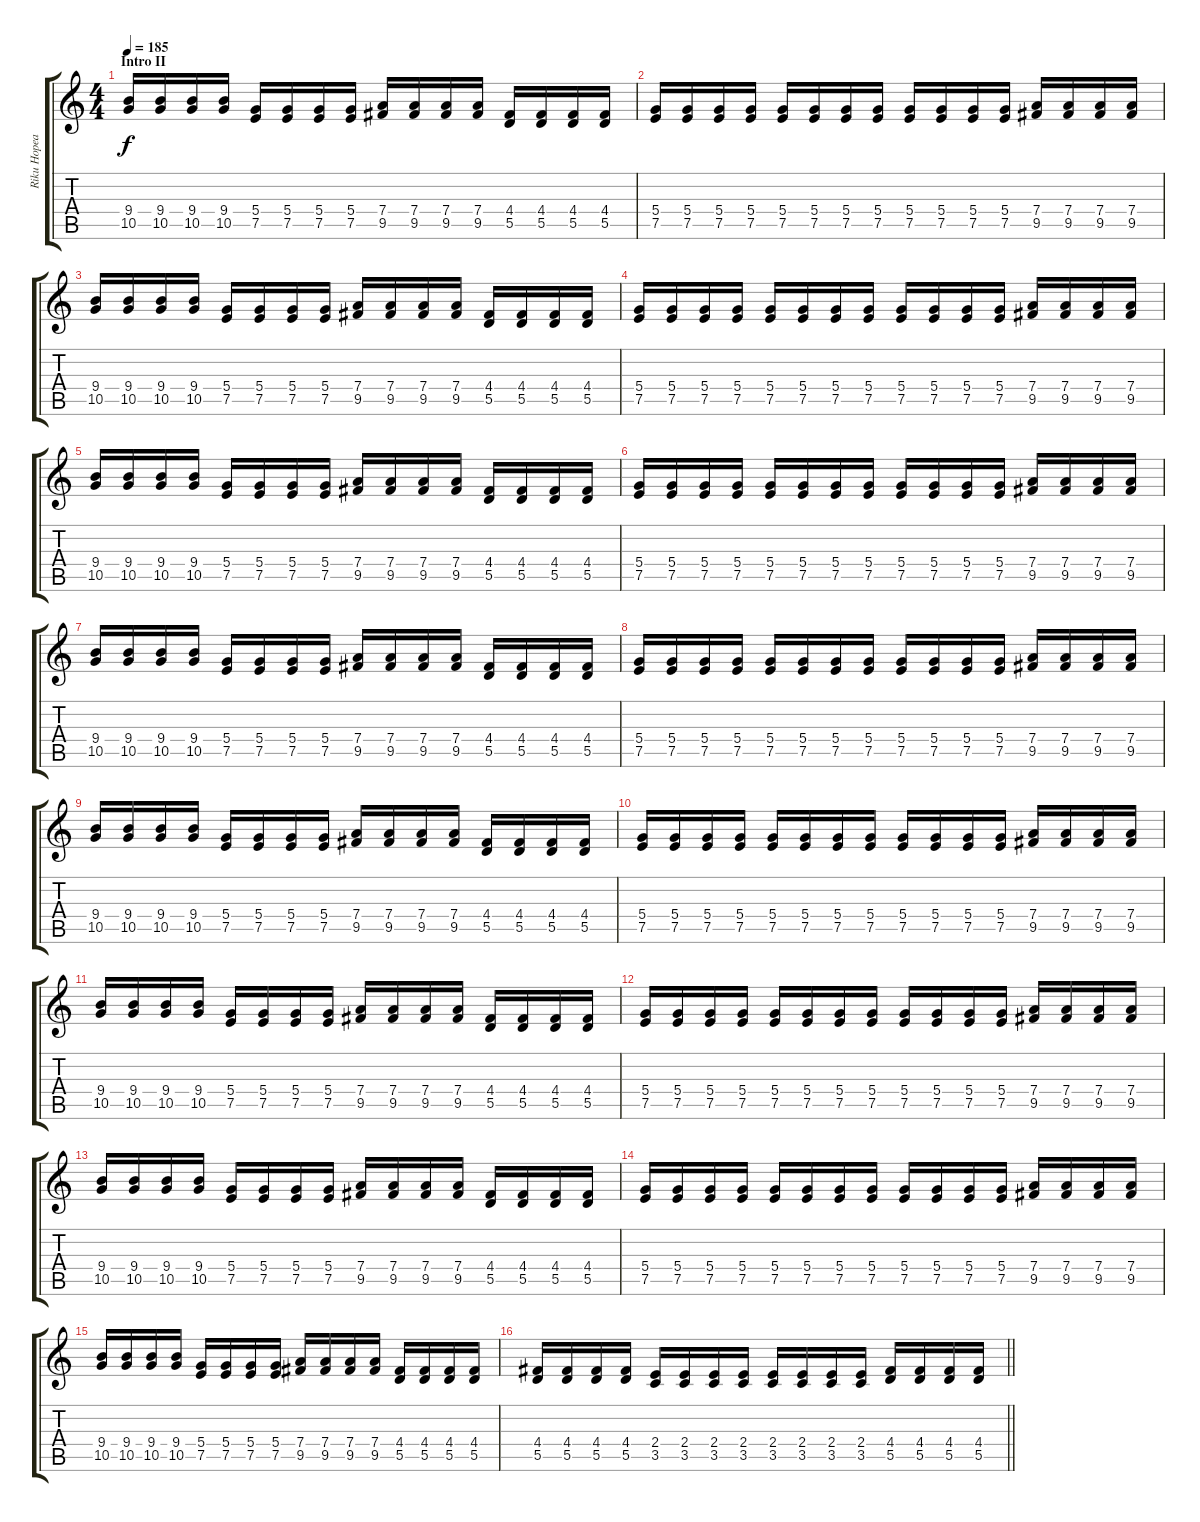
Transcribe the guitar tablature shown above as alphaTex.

\track ("Riku Hopeakoski '' K-oz ''" "Riku Hopea") {instrument overdrivenguitar}
\staff {score tabs}
\tuning (E4 B3 G3 D3 A2 E2) {hide}
\ts (4 4)
\section ("" "Intro II")
\tempo 185
\clef g2
\ks c
(9.4 10.5).16{dy f} (9.4 10.5).16 (9.4 10.5).16 (9.4 10.5).16 (5.4 7.5).16 (5.4 7.5).16 (5.4 7.5).16 (5.4 7.5).16 (7.4 9.5).16 (7.4 9.5).16 (7.4 9.5).16 (7.4 9.5).16 (4.4 5.5).16 (4.4 5.5).16 (4.4 5.5).16 (4.4 5.5).16 |
(5.4 7.5).16 (5.4 7.5).16 (5.4 7.5).16 (5.4 7.5).16 (5.4 7.5).16 (5.4 7.5).16 (5.4 7.5).16 (5.4 7.5).16 (5.4 7.5).16 (5.4 7.5).16 (5.4 7.5).16 (5.4 7.5).16 (7.4 9.5).16 (7.4 9.5).16 (7.4 9.5).16 (7.4 9.5).16 |
(9.4 10.5).16 (9.4 10.5).16 (9.4 10.5).16 (9.4 10.5).16 (5.4 7.5).16 (5.4 7.5).16 (5.4 7.5).16 (5.4 7.5).16 (7.4 9.5).16 (7.4 9.5).16 (7.4 9.5).16 (7.4 9.5).16 (4.4 5.5).16 (4.4 5.5).16 (4.4 5.5).16 (4.4 5.5).16 |
(5.4 7.5).16 (5.4 7.5).16 (5.4 7.5).16 (5.4 7.5).16 (5.4 7.5).16 (5.4 7.5).16 (5.4 7.5).16 (5.4 7.5).16 (5.4 7.5).16 (5.4 7.5).16 (5.4 7.5).16 (5.4 7.5).16 (7.4 9.5).16 (7.4 9.5).16 (7.4 9.5).16 (7.4 9.5).16 |
(9.4 10.5).16 (9.4 10.5).16 (9.4 10.5).16 (9.4 10.5).16 (5.4 7.5).16 (5.4 7.5).16 (5.4 7.5).16 (5.4 7.5).16 (7.4 9.5).16 (7.4 9.5).16 (7.4 9.5).16 (7.4 9.5).16 (4.4 5.5).16 (4.4 5.5).16 (4.4 5.5).16 (4.4 5.5).16 |
(5.4 7.5).16 (5.4 7.5).16 (5.4 7.5).16 (5.4 7.5).16 (5.4 7.5).16 (5.4 7.5).16 (5.4 7.5).16 (5.4 7.5).16 (5.4 7.5).16 (5.4 7.5).16 (5.4 7.5).16 (5.4 7.5).16 (7.4 9.5).16 (7.4 9.5).16 (7.4 9.5).16 (7.4 9.5).16 |
(9.4 10.5).16 (9.4 10.5).16 (9.4 10.5).16 (9.4 10.5).16 (5.4 7.5).16 (5.4 7.5).16 (5.4 7.5).16 (5.4 7.5).16 (7.4 9.5).16 (7.4 9.5).16 (7.4 9.5).16 (7.4 9.5).16 (4.4 5.5).16 (4.4 5.5).16 (4.4 5.5).16 (4.4 5.5).16 |
(5.4 7.5).16 (5.4 7.5).16 (5.4 7.5).16 (5.4 7.5).16 (5.4 7.5).16 (5.4 7.5).16 (5.4 7.5).16 (5.4 7.5).16 (5.4 7.5).16 (5.4 7.5).16 (5.4 7.5).16 (5.4 7.5).16 (7.4 9.5).16 (7.4 9.5).16 (7.4 9.5).16 (7.4 9.5).16 |
(9.4 10.5).16 (9.4 10.5).16 (9.4 10.5).16 (9.4 10.5).16 (5.4 7.5).16 (5.4 7.5).16 (5.4 7.5).16 (5.4 7.5).16 (7.4 9.5).16 (7.4 9.5).16 (7.4 9.5).16 (7.4 9.5).16 (4.4 5.5).16 (4.4 5.5).16 (4.4 5.5).16 (4.4 5.5).16 |
(5.4 7.5).16 (5.4 7.5).16 (5.4 7.5).16 (5.4 7.5).16 (5.4 7.5).16 (5.4 7.5).16 (5.4 7.5).16 (5.4 7.5).16 (5.4 7.5).16 (5.4 7.5).16 (5.4 7.5).16 (5.4 7.5).16 (7.4 9.5).16 (7.4 9.5).16 (7.4 9.5).16 (7.4 9.5).16 |
(9.4 10.5).16 (9.4 10.5).16 (9.4 10.5).16 (9.4 10.5).16 (5.4 7.5).16 (5.4 7.5).16 (5.4 7.5).16 (5.4 7.5).16 (7.4 9.5).16 (7.4 9.5).16 (7.4 9.5).16 (7.4 9.5).16 (4.4 5.5).16 (4.4 5.5).16 (4.4 5.5).16 (4.4 5.5).16 |
(5.4 7.5).16 (5.4 7.5).16 (5.4 7.5).16 (5.4 7.5).16 (5.4 7.5).16 (5.4 7.5).16 (5.4 7.5).16 (5.4 7.5).16 (5.4 7.5).16 (5.4 7.5).16 (5.4 7.5).16 (5.4 7.5).16 (7.4 9.5).16 (7.4 9.5).16 (7.4 9.5).16 (7.4 9.5).16 |
(9.4 10.5).16 (9.4 10.5).16 (9.4 10.5).16 (9.4 10.5).16 (5.4 7.5).16 (5.4 7.5).16 (5.4 7.5).16 (5.4 7.5).16 (7.4 9.5).16 (7.4 9.5).16 (7.4 9.5).16 (7.4 9.5).16 (4.4 5.5).16 (4.4 5.5).16 (4.4 5.5).16 (4.4 5.5).16 |
(5.4 7.5).16 (5.4 7.5).16 (5.4 7.5).16 (5.4 7.5).16 (5.4 7.5).16 (5.4 7.5).16 (5.4 7.5).16 (5.4 7.5).16 (5.4 7.5).16 (5.4 7.5).16 (5.4 7.5).16 (5.4 7.5).16 (7.4 9.5).16 (7.4 9.5).16 (7.4 9.5).16 (7.4 9.5).16 |
(9.4 10.5).16 (9.4 10.5).16 (9.4 10.5).16 (9.4 10.5).16 (5.4 7.5).16 (5.4 7.5).16 (5.4 7.5).16 (5.4 7.5).16 (7.4 9.5).16 (7.4 9.5).16 (7.4 9.5).16 (7.4 9.5).16 (4.4 5.5).16 (4.4 5.5).16 (4.4 5.5).16 (4.4 5.5).16 |
\barLineRight lightlight
(4.4 5.5).16 (4.4 5.5).16 (4.4 5.5).16 (4.4 5.5).16 (2.4 3.5).16 (2.4 3.5).16 (2.4 3.5).16 (2.4 3.5).16 (2.4 3.5).16 (2.4 3.5).16 (2.4 3.5).16 (2.4 3.5).16 (4.4 5.5).16 (4.4 5.5).16 (4.4 5.5).16 (4.4 5.5).16
